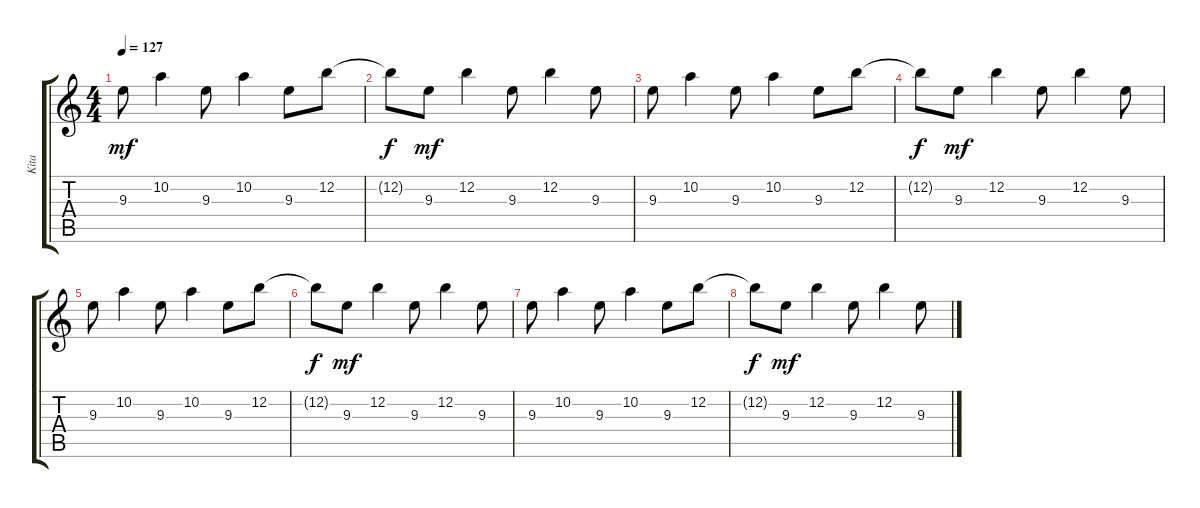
\track ("Kita" "Kita") {instrument electricguitarjazz}
\staff {score tabs}
\tuning (E4 B3 G3 D3 A2 E2) {hide}
\ts (4 4)
\tempo 127
\clef g2
\ks c
9.3.8{dy mf} 10.2.4 9.3.8 10.2.4 9.3.8 12.2.8 |
12.2{t}.8{dy f} 9.3.8{dy mf} 12.2.4 9.3.8 12.2.4 9.3.8 |
9.3.8 10.2.4 9.3.8 10.2.4 9.3.8 12.2.8 |
12.2{t}.8{dy f} 9.3.8{dy mf} 12.2.4 9.3.8 12.2.4 9.3.8 |
9.3.8 10.2.4 9.3.8 10.2.4 9.3.8 12.2.8 |
12.2{t}.8{dy f} 9.3.8{dy mf} 12.2.4 9.3.8 12.2.4 9.3.8 |
9.3.8 10.2.4 9.3.8 10.2.4 9.3.8 12.2.8 |
12.2{t}.8{dy f} 9.3.8{dy mf} 12.2.4 9.3.8 12.2.4 9.3.8
